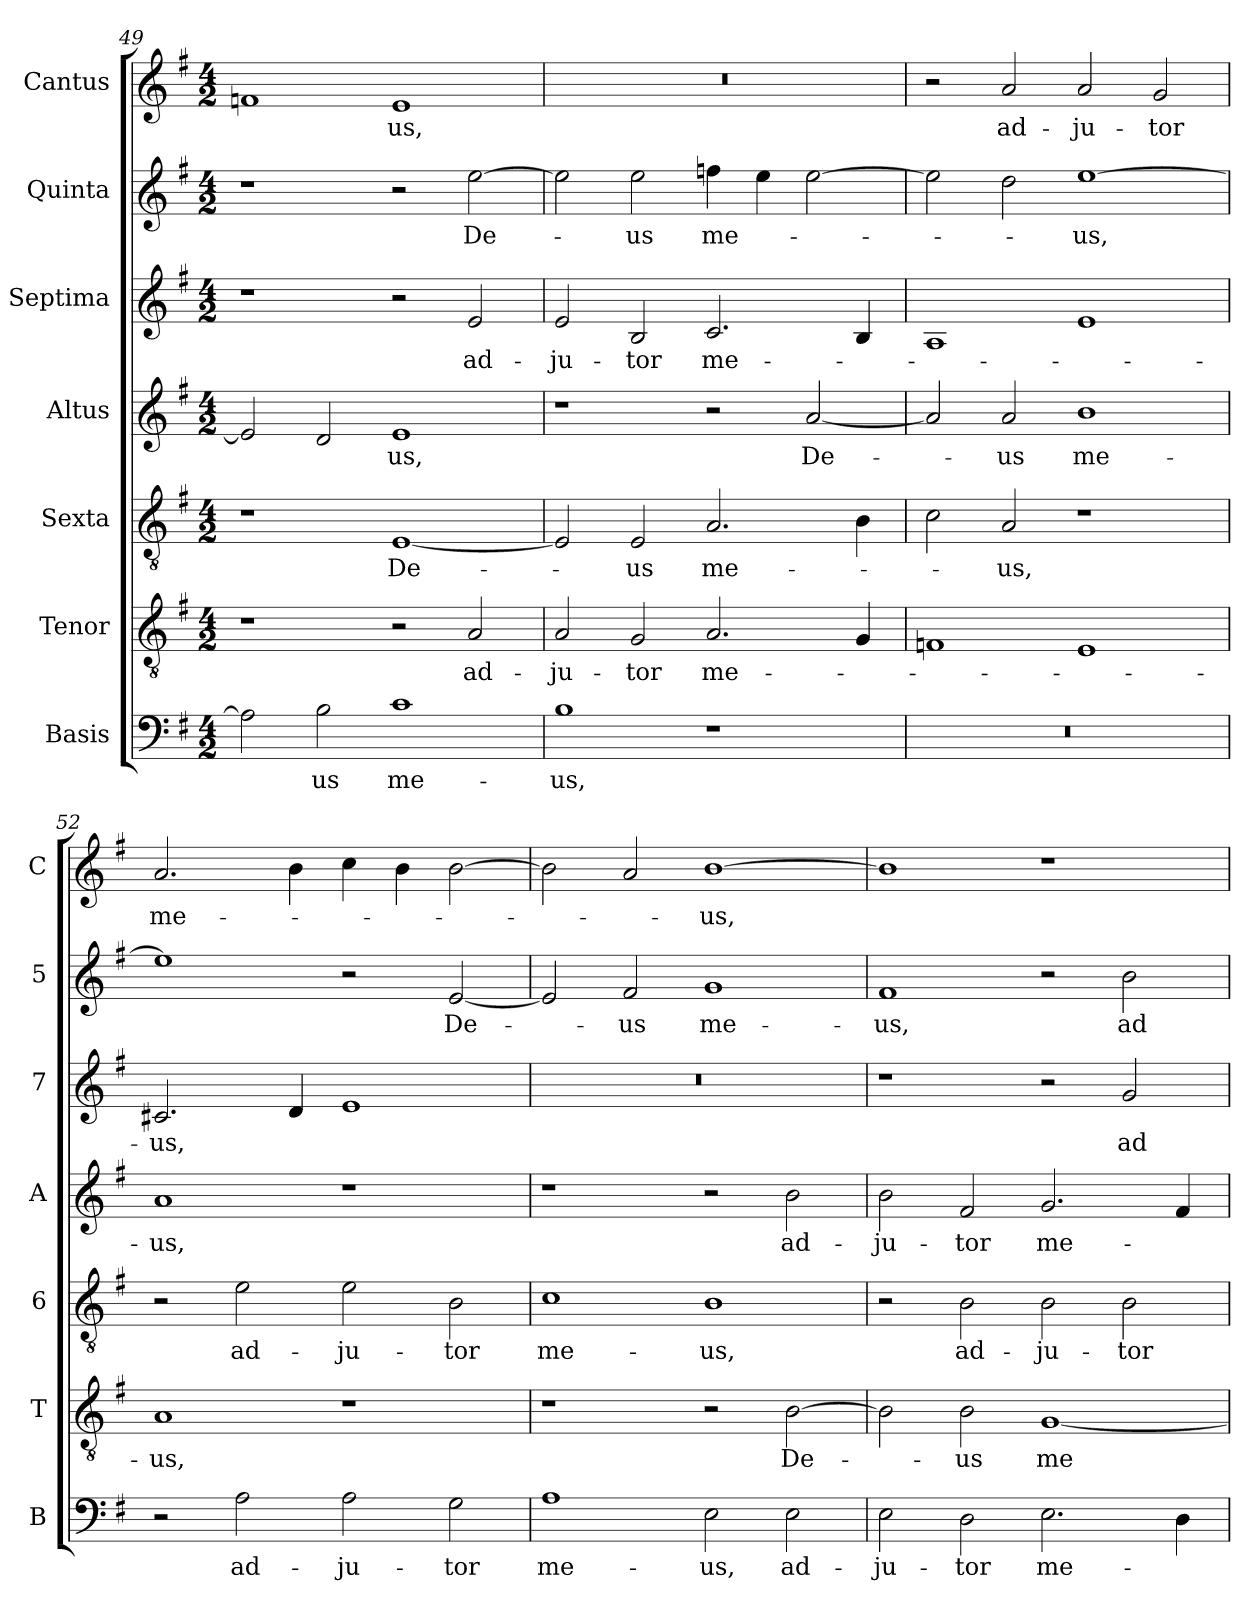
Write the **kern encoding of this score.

**kern	**text	**kern	**text	**kern	**text	**kern	**text	**kern	**text	**kern	**text	**kern	**text
*part7	*part7	*part6	*part6	*part5	*part5	*part4	*part4	*part3	*part3	*part2	*part2	*part1	*part1
*staff7	*staff7	*staff6	*staff6	*staff5	*staff5	*staff4	*staff4	*staff3	*staff3	*staff2	*staff2	*staff1	*staff1
*I"Basis	*	*I"Tenor	*	*I"Sexta	*	*I"Altus	*	*I"Septima	*	*I"Quinta	*	*I"Cantus	*
*I'B	*	*I'T	*	*I'6	*	*I'A	*	*I'7	*	*I'5	*	*I'C	*
*clefF4	*	*clefGv2	*	*clefGv2	*	*clefG2	*	*clefG2	*	*clefG2	*	*clefG2	*
*k[f#]	*	*k[f#]	*	*k[f#]	*	*k[f#]	*	*k[f#]	*	*k[f#]	*	*k[f#]	*
*G:	*	*G:	*	*G:	*	*G:	*	*G:	*	*G:	*	*G:	*
*M4/2	*	*M4/2	*	*M4/2	*	*M4/2	*	*M4/2	*	*M4/2	*	*M4/2	*
=49	=49	=49	=49	=49	=49	=49	=49	=49	=49	=49	=49	=49	=49
2A\]	.	1r	.	1r	.	2e/]	.	1r	.	1r	.	1fn	.
!	!LO:LY:b	!	!	!	!	!	!	!	!	!	!	!	!
2B\	-us	.	.	.	.	2d/	.	.	.	.	.	.	.
!	!LO:LY:b	!	!	!	!LO:LY:b	!	!LO:LY:b	!	!	!	!	!	!LO:LY:b
1c	me-	2r	.	[1E	De-	1e	-us,	2r	.	2r	.	1e	-us,
!	!	!	!LO:LY:b	!	!	!	!	!	!LO:LY:b	!	!LO:LY:b	!	!
.	.	2A/	ad-	.	.	.	.	2e/	ad-	[2ee\	De-	.	.
=50	=50	=50	=50	=50	=50	=50	=50	=50	=50	=50	=50	=50	=50
!	!LO:LY:b	!	!LO:LY:b	!	!	!	!	!	!LO:LY:b	!	!	!	!
1B	-us,	2A/	-ju-	2E/]	.	1r	.	2e/	-ju-	2ee\]	.	0r	.
!	!	!	!LO:LY:b	!	!LO:LY:b	!	!	!	!LO:LY:b	!	!LO:LY:b	!	!
.	.	2G/	-tor	2E/	-us	.	.	2B/	-tor	2ee\	-us	.	.
!	!	!	!LO:LY:b	!	!LO:LY:b	!	!	!	!LO:LY:b	!	!LO:LY:b	!	!
1r	.	2.A/	me-	2.A/	me-	2r	.	2.c/	me-	4ffn\	me-	.	.
.	.	.	.	.	.	.	.	.	.	4ee\	.	.	.
!	!	!	!	!	!	!	!LO:LY:b	!	!	!	!	!	!
.	.	.	.	.	.	[2a/	De-	.	.	[2ee\	.	.	.
.	.	4G/	.	4B\	.	.	.	4B/	.	.	.	.	.
=51	=51	=51	=51	=51	=51	=51	=51	=51	=51	=51	=51	=51	=51
0r	.	1Fn	.	2c\	.	2a/]	.	1A	.	2ee\]	.	2r	.
!	!	!	!	!	!LO:LY:b	!	!LO:LY:b	!	!	!	!	!	!LO:LY:b
.	.	.	.	2A/	-us,	2a/	-us	.	.	2dd\	.	2a/	ad-
!	!	!	!	!	!	!	!LO:LY:b	!	!	!	!LO:LY:b	!	!LO:LY:b
.	.	1E	.	1r	.	1b	me-	1e	.	[1ee	-us,	2a/	-ju-
!	!	!	!	!	!	!	!	!	!	!	!	!	!LO:LY:b
.	.	.	.	.	.	.	.	.	.	.	.	2g/	-tor
!!LO:PB:g=z
=52	=52	=52	=52	=52	=52	=52	=52	=52	=52	=52	=52	=52	=52
!	!	!	!LO:LY:b	!	!	!	!LO:LY:b	!	!LO:LY:b	!	!	!	!LO:LY:b
2r	.	1A	-us,	2r	.	1a	-us,	2.c#X/	-us,	1ee]	.	2.a/	me-
!	!LO:LY:b	!	!	!	!LO:LY:b	!	!	!	!	!	!	!	!
2A\	ad-	.	.	2e\	ad-	.	.	.	.	.	.	.	.
.	.	.	.	.	.	.	.	4d/	.	.	.	4b\	.
!	!LO:LY:b	!	!	!	!LO:LY:b	!	!	!	!	!	!	!	!
2A\	-ju-	1r	.	2e\	-ju-	1r	.	1e	.	2r	.	4cc\	.
.	.	.	.	.	.	.	.	.	.	.	.	4b\	.
!	!LO:LY:b	!	!	!	!LO:LY:b	!	!	!	!	!	!LO:LY:b	!	!
2G\	-tor	.	.	2B\	-tor	.	.	.	.	[2e/	De-	[2b\	.
=53	=53	=53	=53	=53	=53	=53	=53	=53	=53	=53	=53	=53	=53
!	!LO:LY:b	!	!	!	!LO:LY:b	!	!	!	!	!	!	!	!
1A	me-	1r	.	1c	me-	1r	.	0r	.	2e/]	.	2b\]	.
!	!	!	!	!	!	!	!	!	!	!	!LO:LY:b	!	!
.	.	.	.	.	.	.	.	.	.	2f#/	-us	2a/	.
!	!LO:LY:b	!	!	!	!LO:LY:b	!	!	!	!	!	!LO:LY:b	!	!LO:LY:b
2E\	-us,	2r	.	1B	-us,	2r	.	.	.	1g	me-	[1b	-us,
!	!LO:LY:b	!	!LO:LY:b	!	!	!	!LO:LY:b	!	!	!	!	!	!
2E\	ad-	[2B\	De-	.	.	2b\	ad-	.	.	.	.	.	.
=54	=54	=54	=54	=54	=54	=54	=54	=54	=54	=54	=54	=54	=54
!	!LO:LY:b	!	!	!	!	!	!LO:LY:b	!	!	!	!LO:LY:b	!	!
2E\	-ju-	2B\]	.	2r	.	2b\	-ju-	1r	.	1f#	-us,	1b]	.
!	!LO:LY:b	!	!LO:LY:b	!	!LO:LY:b	!	!LO:LY:b	!	!	!	!	!	!
2D\	-tor	2B\	-us	2B\	ad-	2f#/	-tor	.	.	.	.	.	.
!	!LO:LY:b	!	!LO:LY:b	!	!LO:LY:b	!	!LO:LY:b	!	!	!	!	!	!
2.E\	me-	[1G	me-	2B\	-ju-	2.g/	me-	2r	.	2r	.	1r	.
!	!	!	!	!	!LO:LY:b	!	!	!	!LO:LY:b	!	!LO:LY:b	!	!
.	.	.	.	2B\	-tor	.	.	2g/	ad-	2b\	ad-	.	.
4D\	.	.	.	.	.	4f#/	.	.	.	.	.	.	.
=	=	=	=	=	=	=	=	=	=	=	=	=	=
*-	*-	*-	*-	*-	*-	*-	*-	*-	*-	*-	*-	*-	*-
